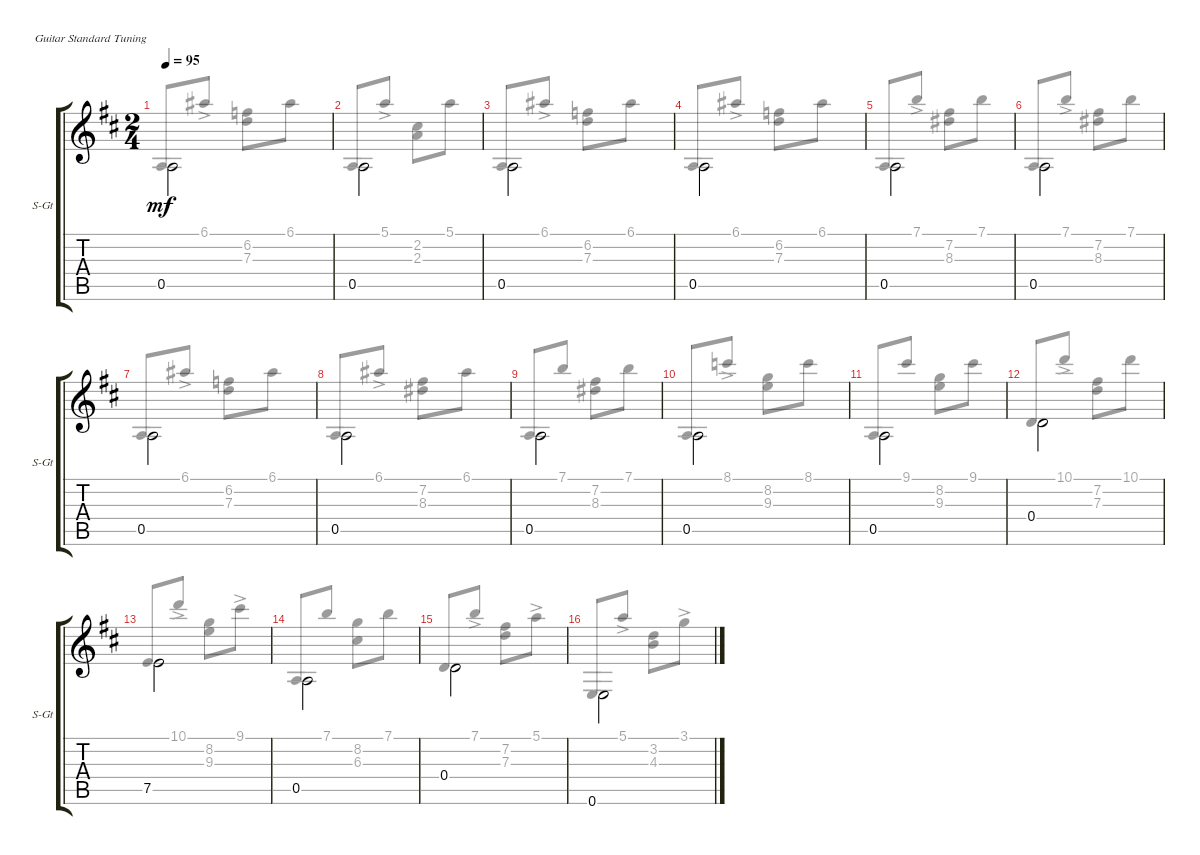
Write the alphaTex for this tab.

\defaultSystemsLayout 4
\bracketExtendMode groupsimilarinstruments
\useSystemSignSeparator
\singleTrackTrackNamePolicy allsystems
\multiTrackTrackNamePolicy allsystems
\firstSystemTrackNameOrientation horizontal
\otherSystemsTrackNameOrientation horizontal
\track ("Steel Guitar" "S-Gt") {instrument acousticguitarsteel}
\staff {score tabs}
\tuning (E4 B3 G3 D3 A2 E2)
\voice
\ts (2 4)
\tempo 95
\clef g2
\ks d
0.5.2{dy mf beam invert} |
0.5.2{beam invert} |
0.5.2{beam invert} |
0.5.2{beam invert} |
0.5.2{beam invert} |
0.5.2{beam invert} |
0.5.2{beam invert} |
0.5.2{beam invert} |
0.5.2{beam invert} |
0.5.2{beam invert} |
0.5.2{beam invert} |
0.4.2{beam invert} |
7.5.2{beam invert} |
0.5.2{beam invert} |
0.4.2{beam invert} |
0.6.2{beam invert}
\voice
\clef g2
\ottava regular
\simile none
\ks d
0.5.8{dy mf beam invert} 6.1{ac}.8 (6.2 7.3).8 6.1.8 |
0.5.8{beam invert} 5.1{ac}.8 (2.2 2.3).8 5.1.8 |
0.5.8{beam invert} 6.1{ac}.8 (6.2 7.3).8 6.1.8 |
0.5.8{beam invert} 6.1{ac}.8 (6.2 7.3).8 6.1.8 |
0.5.8{beam invert} 7.1{ac}.8 (7.2 8.3).8 7.1.8 |
0.5.8{beam invert} 7.1{ac}.8 (7.2 8.3).8 7.1.8 |
0.5.8{beam invert} 6.1{ac}.8 (6.2 7.3).8 6.1.8 |
0.5.8{beam invert} 6.1{ac}.8 (7.2 8.3).8 6.1.8 |
0.5.8{beam invert} 7.1.8 (7.2 8.3).8 7.1.8 |
0.5.8{beam invert} 8.1{ac}.8 (8.2 9.3).8 8.1.8 |
0.5.8{beam invert} 9.1.8 (8.2 9.3).8 9.1.8 |
0.4.8{beam invert} 10.1{ac}.8 (7.2 7.3).8 10.1.8 |
7.5.8{beam invert} 10.1{ac}.8 (8.2 9.3).8 9.1{ac}.8 |
0.5.8{beam invert} 7.1.8 (8.2 6.3).8 7.1.8 |
0.4.8{beam invert} 7.1{ac}.8 (7.2 7.3).8 5.1{ac}.8 |
0.6.8{beam invert} 5.1{ac}.8 (3.2 4.3).8 3.1{ac}.8
